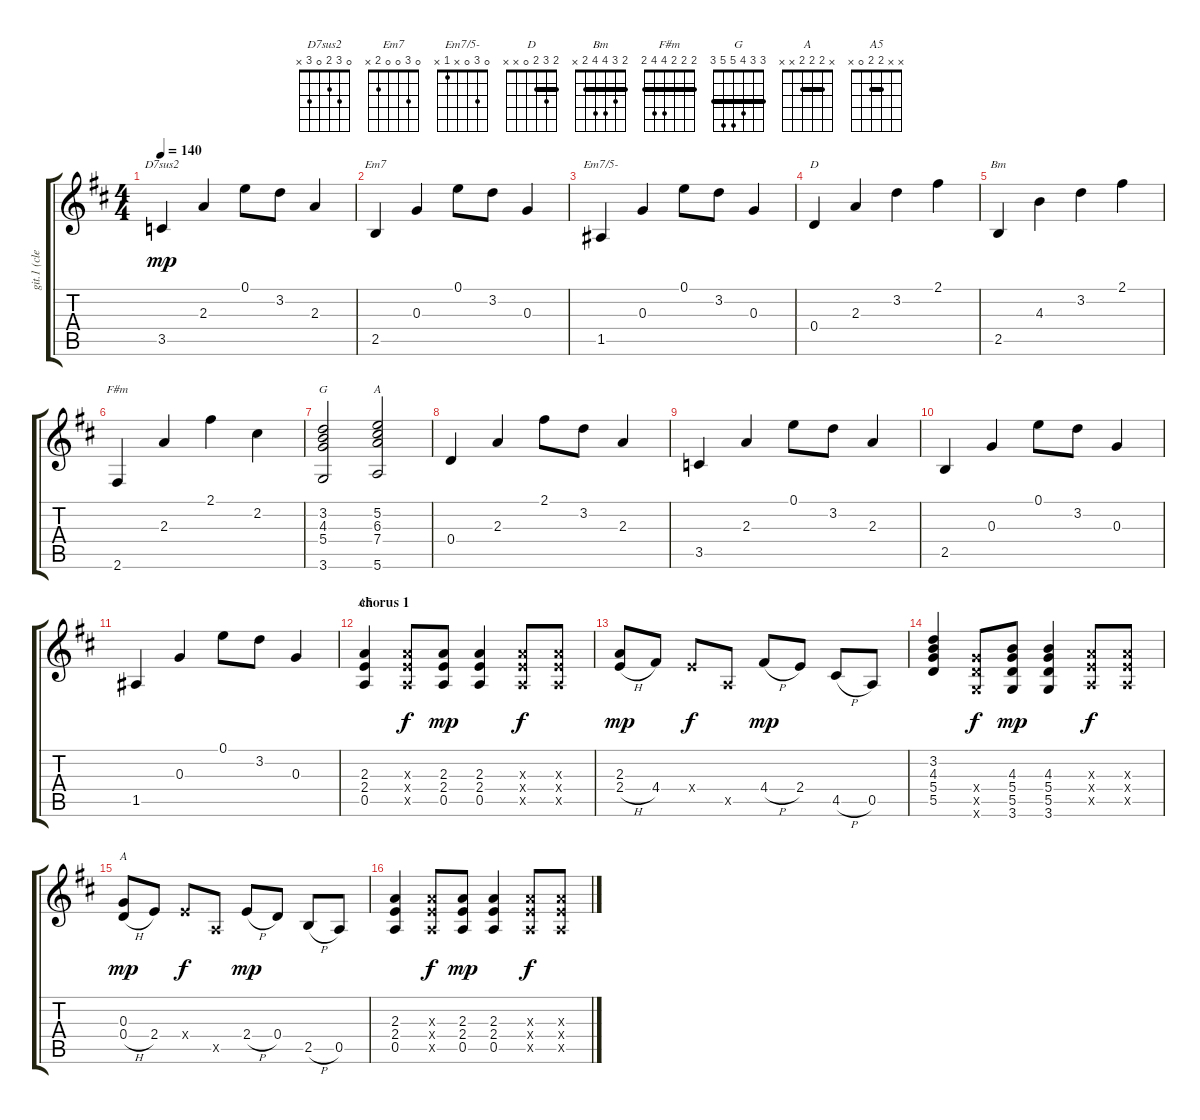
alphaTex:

\track ("git.1 (clean)" "git.1 (cle") {instrument electricguitarjazz}
\staff {score tabs}
\tuning (E4 B3 G3 D3 A2 E2) {hide}
\chord ("D7sus2" 0 3 2 0 3 x)
\chord ("Em7" 0 3 0 0 2 x)
\chord ("Em7/5-" 0 3 0 x 1 x)
\chord ("D" 2 3 2 0 x x) {barre 2}
\chord ("Bm" 2 3 4 4 2 x) {barre 2}
\chord ("F#m" 2 2 2 4 4 2) {barre 2}
\chord ("G" 3 3 4 5 5 3) {barre 3}
\chord ("A" 5 5 6 7 7 5) {firstfret 5 barre 5}
\chord ("A5" x x 2 2 0 x) {barre 2}
\chord ("A" x 2 2 2 x x) {barre 2}
\ts (4 4)
\tempo 140
\clef g2
\ks d
3.5.4{ch "D7sus2" dy mp} 2.3.4 0.1.8 3.2.8 2.3.4 |
2.5.4{ch "Em7"} 0.3.4 0.1.8 3.2.8 0.3.4 |
1.5.4{ch "Em7/5-"} 0.3.4 0.1.8 3.2.8 0.3.4 |
0.4.4{ch "D"} 2.3.4 3.2.4 2.1.4 |
2.5.4{ch "Bm"} 4.3.4 3.2.4 2.1.4 |
2.6.4{ch "F#m"} 2.3.4 2.1.4 2.2.4 |
(3.2 4.3 5.4 3.6).2{ch "G"} (5.2 6.3 7.4 5.6).2{ch "A"} |
0.4.4 2.3.4 2.1.8 3.2.8 2.3.4 |
3.5.4 2.3.4 0.1.8 3.2.8 2.3.4 |
2.5.4 0.3.4 0.1.8 3.2.8 0.3.4 |
1.5.4 0.3.4 0.1.8 3.2.8 0.3.4 |
\section ("" "chorus 1")
(2.3 2.4 0.5).4{ch "A5"} (2.3{x} 2.4{x} 0.5{x}).8{dy f} (2.3 2.4 0.5).8{dy mp} (2.3 2.4 0.5).4 (2.3{x} 2.4{x} 0.5{x}).8{dy f} (2.3{x} 2.4{x} 0.5{x}).8 |
(2.3 2.4{h}).8{dy mp} 4.4.8 2.4{x}.8{dy f} 0.5{x}.8 4.4{h}.8{dy mp} 2.4.8 4.5{h}.8 0.5.8 |
(3.2 4.3 5.4 5.5).4 (5.4{x} 5.5{x} 3.6{x}).8{dy f} (4.3 5.4 5.5 3.6).8{dy mp} (4.3 5.4 5.5 3.6).4 (2.3{x} 2.4{x} 0.5{x}).8{dy f} (2.3{x} 2.4{x} 0.5{x}).8 |
(0.3 0.4{h}).8{ch "A" dy mp} 2.4.8 2.4{x}.8{dy f} 0.5{x}.8 2.4{h}.8{dy mp} 0.4.8 2.5{h}.8 0.5.8 |
(2.3 2.4 0.5).4 (2.3{x} 2.4{x} 0.5{x}).8{dy f} (2.3 2.4 0.5).8{dy mp} (2.3 2.4 0.5).4 (2.3{x} 2.4{x} 0.5{x}).8{dy f} (2.3{x} 2.4{x} 0.5{x}).8
